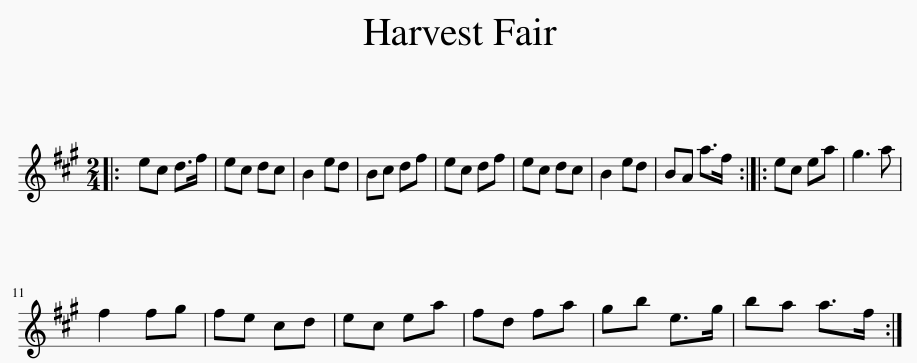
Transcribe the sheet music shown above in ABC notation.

X:1
L:1/8
M:2/4
I:linebreak $
K:A
V:1 treble
V:1
|: ec d>f | ec dc | B2 ed | Bc df | ec df | %5
 ec dc | B2 ed | BA a>f :: ec ea | g3 a |$ %10
 f2 fg | fe cd | ec ea | fd fa | gb e>g | %15
 ba a>f :| %16
